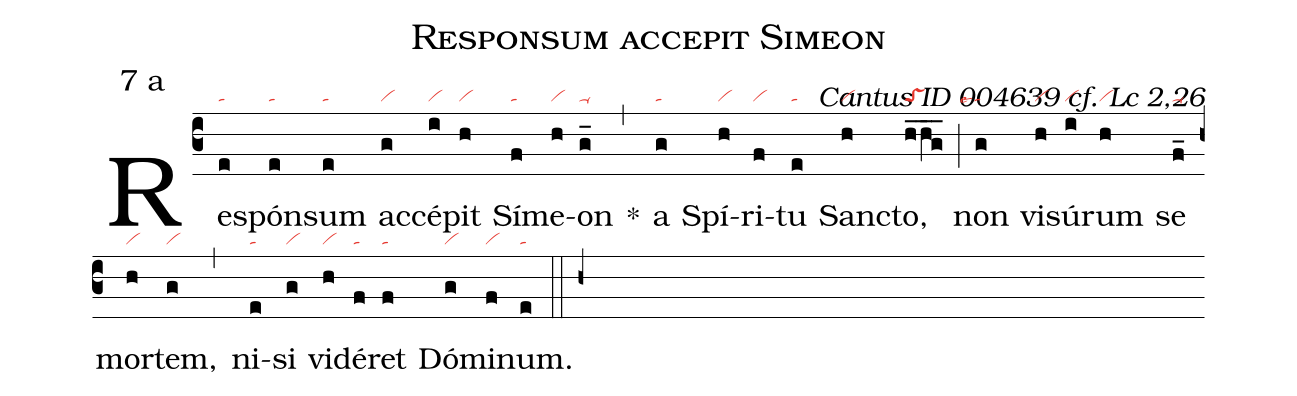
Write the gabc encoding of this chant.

name: Responsum accepit Simeon;
mode: 7;
mode-differentia: a;
commentary: Cantus ID 004639 cf. Lc 2,26;
nabc-lines: 1;
%%
(c3)

Re(e|ta)spón(e|ta)sum(e|ta) ac(g|vi)cé(i|vi)pit(h|vi) Sí(f|ta)me(h|vi)on(g_|ta-) *(,) a(g|ta) Spí(h|vi)ri(f|vi)tu(e|ta) San(h|vi)cto,(h_h_g_|toS) (;) non(g|````talse4) vi(h|vi)sú(i|vi)rum(h|vi) se(f_|ta-) mor(h|vi)tem,(g|vi) (,) ni(e|ta)si(g|vi) vi(h|vi)dé(f|ta)ret(f|ta) Dó(g|vi)mi(f|vi)num.(e|ta)

(::h+)
